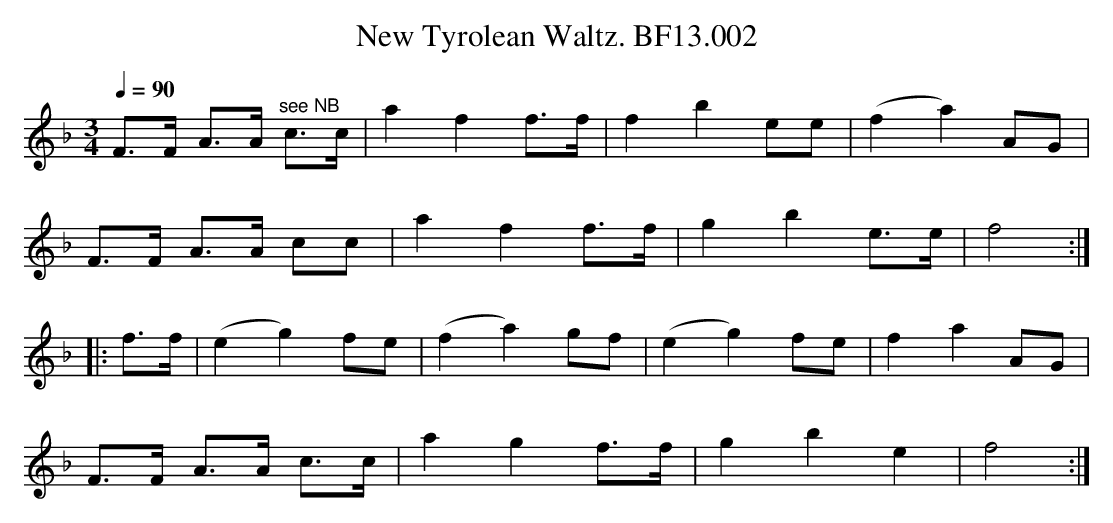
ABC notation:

X:1
T:New Tyrolean Waltz. BF13.002
M:3/4
L:1/8
Q:1/4=90
K:F major
F>F A>A"^see NB" c>c|a2f2 f>f|f2b2ee|(f2a2)AG|
F>F A>A cc|a2f2f>f|g2b2e>e|f4:|
|:f>f|(e2g2)fe|(f2a2)gf|(e2g2)fe|f2a2AG|
F>F A>A c>c|a2g2f>f|g2b2e2|f4:|
